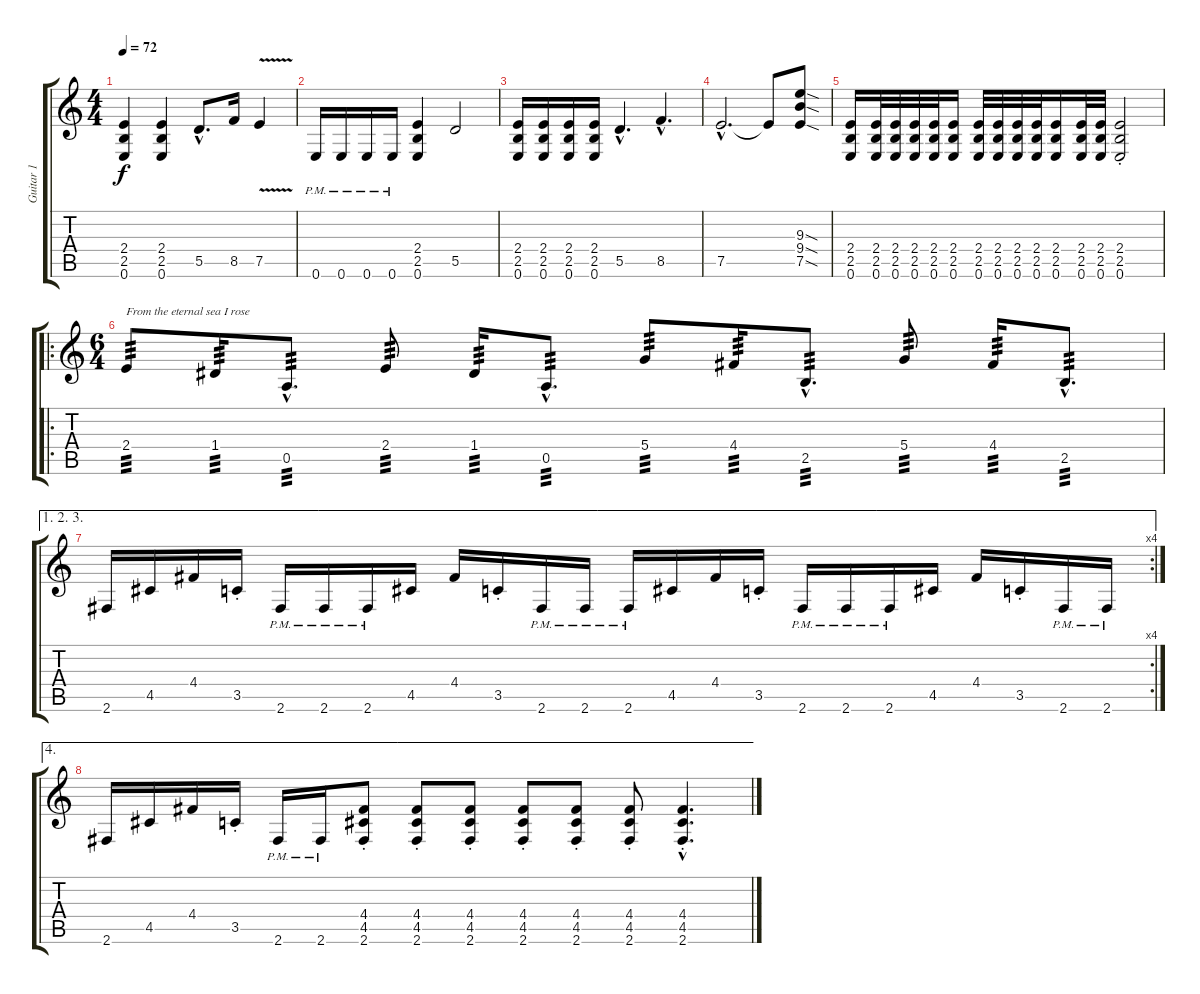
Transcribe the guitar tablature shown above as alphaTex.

\track ("Guitar 1" "Guitar 1") {instrument distortionguitar}
\staff {score tabs}
\tuning (E4 B3 G3 D3 A2 E2) {hide}
\ts (4 4)
\tempo 72
\clef g2
\ks c
(2.4 2.5 0.6).4{dy f instrument distortionguitar} (2.4 2.5 0.6).4 5.5{hac}.8{d} 8.5.16 7.5{v}.4 |
0.6{pm}.16 0.6{pm}.16 0.6{pm}.16 0.6{pm}.16 (2.4 2.5 0.6).4 5.5.2 |
(2.4 2.5 0.6).16 (2.4 2.5 0.6).16 (2.4 2.5 0.6).16 (2.4 2.5 0.6).16 5.5{hac}.4{d} 8.5{hac}.4{d} |
7.5{hac}.2{d} 7.5{t}.8 (9.3{sod} 9.4{sod} 7.5{sod}).8 |
(2.4 2.5 0.6).16 (2.4 2.5 0.6).32 (2.4 2.5 0.6).32 (2.4 2.5 0.6).32 (2.4 2.5 0.6).32 (2.4 2.5 0.6).16 (2.4 2.5 0.6).32 (2.4 2.5 0.6).32 (2.4 2.5 0.6).32 (2.4 2.5 0.6).32 (2.4 2.5 0.6).16 (2.4 2.5 0.6).32 (2.4 2.5 0.6).32 (2.4{st} 2.5{st} 0.6{st}).2 |
\ro
\ts (6 4)
2.4.8{txt "From the eternal sea I rose" tp 3} 1.4.16{tp 3} 0.5{hac}.8{d tp 3} 2.4.8{tp 3} 1.4.16{tp 3} 0.5{hac}.8{d tp 3} 5.4.8{tp 3} 4.4.16{tp 3} 2.5{hac}.8{d tp 3} 5.4.8{tp 3} 4.4.16{tp 3} 2.5{hac}.8{d tp 3} |
\ae (1 2 3)
\rc 4
2.6.16 4.5.16 4.4.16 3.5{st}.16 2.6{pm}.16 2.6{pm}.16 2.6{pm}.16 4.5.16 4.4.16 3.5{st}.16 2.6{pm}.16 2.6{pm}.16 2.6{pm}.16 4.5.16 4.4.16 3.5{st}.16 2.6{pm}.16 2.6{pm}.16 2.6{pm}.16 4.5.16 4.4.16 3.5{st}.16 2.6{pm}.16 2.6{pm}.16 |
\ae 4
2.6.16 4.5.16 4.4.16 3.5{st}.16 2.6{pm}.16 2.6{pm}.16 (4.4{st} 4.5{st} 2.6{st}).8 (4.4{st} 4.5{st} 2.6{st}).8 (4.4{st} 4.5{st} 2.6{st}).8 (4.4{st} 4.5{st} 2.6{st}).8 (4.4{st} 4.5{st} 2.6{st}).8 (4.4{st} 4.5{st} 2.6{st}).8 (4.4{hac st} 4.5{hac st} 2.6{hac st}).4{d}
